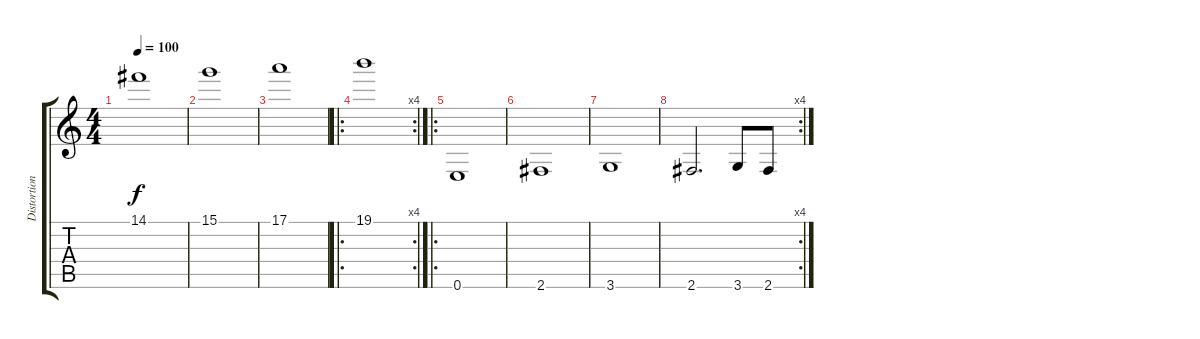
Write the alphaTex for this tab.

\track ("Distortion Guitar" "Distortion") {instrument distortionguitar}
\staff {score tabs}
\tuning (E4 B3 G3 D3 A2 E2) {hide}
\ts (4 4)
\tempo 100
\clef g2
\ks c
14.1.1{dy f} |
15.1.1 |
17.1.1 |
\ro
\rc 4
19.1.1 |
\ro
0.6.1 |
2.6.1 |
3.6.1 |
\rc 4
2.6.2{d} 3.6.8 2.6.8
